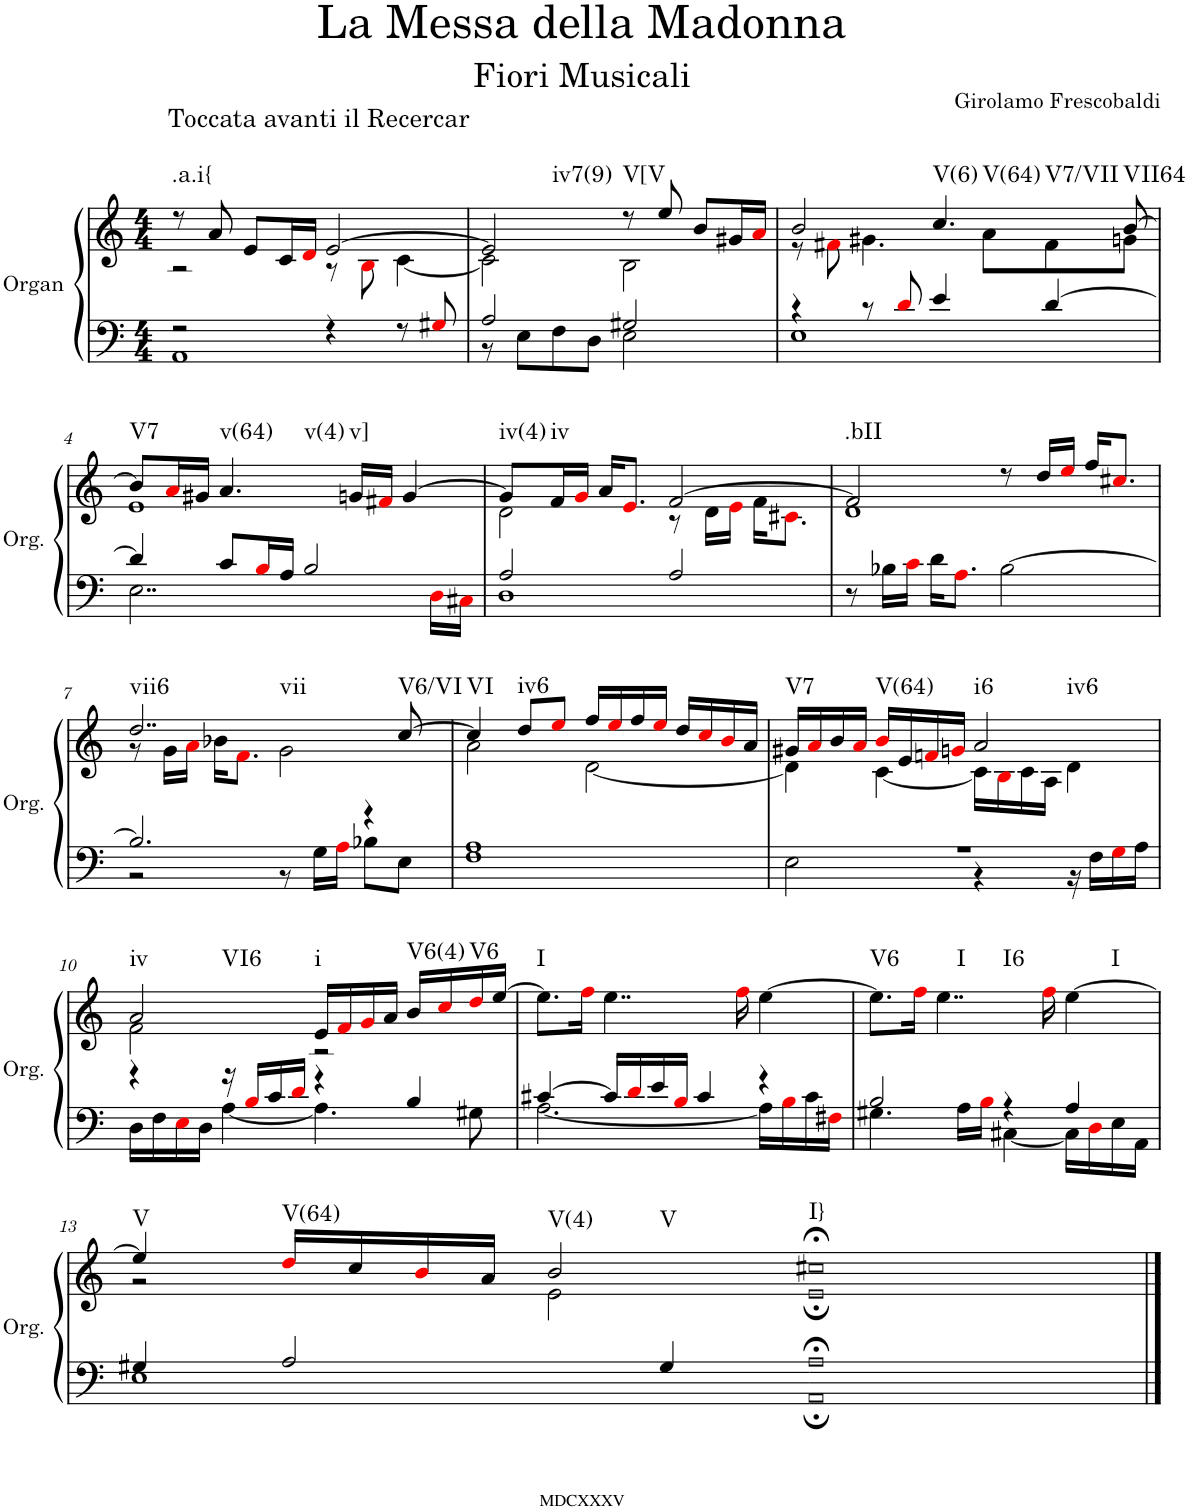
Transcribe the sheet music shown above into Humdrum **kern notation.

**kern	**kern	**harte	**kern
*part2	*part2	*part2	*part1
*staff3	*staff2	*	*staff1
*I"Organ	*	*	*I"Voice
*I'Org.	*	*	*I'Vo.
*clefF4	*clefG2	*	*clefGv2
*k[]	*k[]	*	*k[]
*M4/4	*M4/4	*	*M4/4
=1	=1	=1	=1
*^	*^	*	*
!	!	!LO:TX:a:t=Toccata avanti il Recercar	!	!LO:H:kt=.a.i{	!
2r	1AA	8r	2r	N	1r
.	.	8a/	.	.	.
.	.	8e/L	.	.	.
.	.	16c/L	.	.	.
.	.	16di/JJ	.	.	.
4r	.	[2e/	8r	.	.
.	.	.	8Bi\	.	.
8r	.	.	[4c\	.	.
8G#Xi/	.	.	.	.	.
=2	=2	=2	=2	=2	=2
!	!	!	!	!LO:H:kt=iv7(9)	!
2A/	8r	2e/]	2c\]	N	1r
.	8E\L	.	.	.	.
.	8F\	.	.	.	.
.	8D\J	.	.	.	.
!	!	!	!	!LO:H:kt=V[V	!
2G#X/	2E\	8r	2B\	N	.
.	.	8ee/	.	.	.
.	.	8b/L	.	.	.
.	.	16g#X/L	.	.	.
.	.	16ai/JJ	.	.	.
=3	=3	=3	=3	=3	=3
4r	1E	2b/	8r	.	1r
.	.	.	8f#Xi\	.	.
8r	.	.	4.g#X\	.	.
8di/	.	.	.	.	.
!	!	!	!	!LO:H:n=1:kt=V(6)	!
!	!	!	!	!LO:H:n=2:kt=V(64)	!
!	!	!	!	!LO:H:n=3:kt=V7/VII	!
4e/	.	4.cc/	.	N N N	.
.	.	.	8a\L	.	.
[4d/	.	.	8f#\	.	.
!	!	!	!	!LO:H:kt=VII64	!
.	.	[8b/	8gn\J	N	.
!!LO:LB:g=z
=4	=4	=4	=4	=4	=4
!	!	!	!	!LO:H:kt=V7	!
4d/]	2..E\	8b/L]	1e	N	1r
.	.	16ai/L	.	.	.
.	.	16g#X/JJ	.	.	.
!	!	!	!	!LO:H:n=1:kt=v(64)	!
!	!	!	!	!LO:H:n=2:kt=v(4)	!
8c/L	.	4.a/	.	N N	.
16Bi/L	.	.	.	.	.
16A/JJ	.	.	.	.	.
2B/	.	.	.	.	.
!	!	!	!	!LO:H:kt=v]	!
.	.	16gn/LL	.	N	.
.	.	16f#Xi/JJ	.	.	.
.	.	[4g/	.	.	.
.	16Di\LL	.	.	.	.
.	16C#Xi\JJ	.	.	.	.
=5	=5	=5	=5	=5	=5
!	!	!	!	!LO:H:kt=iv(4)	!
2A/	1D	8g/L]	2d\	N	1r
!	!	!	!	!LO:H:kt=iv	!
.	.	16f/L	.	N	.
.	.	16gi/JJ	.	.	.
.	.	16a/KL	.	.	.
.	.	8.ei/J	.	.	.
2A/	.	[2f/	8r	.	.
.	.	.	16d\LL	.	.
.	.	.	16ei\JJ	.	.
.	.	.	16f\KL	.	.
.	.	.	8.c#Xi\J	.	.
*v	*v	*	*	*	*
=6	=6	=6	=6	=6
!	!	!	!LO:H:kt=.bII	!
8r	2f/]	1d	N	1r
16B-X\LL	.	.	.	.
16ci\JJ	.	.	.	.
16d\KL	.	.	.	.
8.Ai\J	.	.	.	.
[2B-\	8r	.	.	.
.	16dd/LL	.	.	.
.	16eei/JJ	.	.	.
.	16ff/KL	.	.	.
.	8.cc#Xi/J	.	.	.
!!LO:LB:g=z
=7	=7	=7	=7	=7
*^	*	*	*	*
!	!	!	!	!LO:H:n=1:kt=vii6	!
!	!	!	!	!LO:H:n=2:kt=vii	!
2.B-/]	2r	2..dd/	8r	N N	1r
.	.	.	16g\LL	.	.
.	.	.	16ai\JJ	.	.
.	.	.	16b-X\KL	.	.
.	.	.	8.fi\J	.	.
.	8r	.	2g\	.	.
.	16G\LL	.	.	.	.
.	16Ai\JJ	.	.	.	.
4r	8B-X\L	.	.	.	.
!	!	!	!	!LO:H:kt=V6/VI	!
.	8E\J	[8cc/	.	N	.
=8	=8	=8	=8	=8	=8
!	!	!	!	!LO:H:kt=VI	!
1A	1F	4cc/]	2a\	N	1r
!	!	!	!	!LO:H:kt=iv6	!
.	.	8dd/L	.	N	.
.	.	8eei/J	.	.	.
.	.	16ff/LL	[2d\	.	.
.	.	16eei/	.	.	.
.	.	16ff/	.	.	.
.	.	16eei/JJ	.	.	.
.	.	16dd/LL	.	.	.
.	.	16cci/	.	.	.
.	.	16bi/	.	.	.
.	.	16a/JJ	.	.	.
=9	=9	=9	=9	=9	=9
!	!	!	!	!LO:H:kt=V7	!
1r	2E\	16g#X/LL	4d\]	N	1r
.	.	16ai/	.	.	.
.	.	16b/	.	.	.
.	.	16ai/JJ	.	.	.
!	!	!	!	!LO:H:kt=V(64)	!
.	.	16bi/LL	[4c\	N	.
.	.	16e/	.	.	.
.	.	16fni/	.	.	.
.	.	16gni/JJ	.	.	.
!	!	!	!	!LO:H:n=1:kt=i6	!
!	!	!	!	!LO:H:n=2:kt=iv6	!
.	4r	2a/	16c\LL]	N N	.
.	.	.	16Bi\	.	.
.	.	.	16c\	.	.
.	.	.	16A\JJ	.	.
.	16r	.	4d\	.	.
.	16F\LL	.	.	.	.
.	16Gi\	.	.	.	.
.	16A\JJ	.	.	.	.
!!LO:LB:g=z
=10	=10	=10	=10	=10	=10
!	!	!	!	!LO:H:n=1:kt=iv	!
!	!	!	!	!LO:H:n=2:kt=VI6	!
4r	16D\LL	2a/	2f\	N N	1r
.	16F\	.	.	.	.
.	16Ei\	.	.	.	.
.	16D\JJ	.	.	.	.
16r	[4A\	.	.	.	.
16Bi/LL	.	.	.	.	.
16c/	.	.	.	.	.
16di/JJ	.	.	.	.	.
!	!	!	!	!LO:H:kt=i	!
4r	4.A\]	16e/LL	2r	N	.
.	.	16fi/	.	.	.
.	.	16gi/	.	.	.
.	.	16a/JJ	.	.	.
!	!	!	!	!LO:H:kt=V6(4)	!
4B/	.	16b/LL	.	N	.
.	.	16cci/	.	.	.
!	!	!	!	!LO:H:kt=V6	!
.	8G#X\	16ddi/	.	N	.
.	.	[16ee/JJ	.	.	.
*	*	*v	*v	*	*
=11	=11	=11	=11	=11
!	!	!	!LO:H:kt=I	!
[4c#X/	[2.A\	8.ee\L]	N	1r
.	.	16ffi\Jk	.	.
16c#/LL]	.	4..ee\	.	.
16di/	.	.	.	.
16e/	.	.	.	.
16Bi/JJ	.	.	.	.
4c#/	.	.	.	.
.	.	16ffi\	.	.
4r	16A\LL]	[4ee\	.	.
.	16Bi\	.	.	.
.	16c#\	.	.	.
.	16F#Xi\JJ	.	.	.
=12	=12	=12	=12	=12
!	!	!	!LO:H:kt=V6	!
2B/	4.G#X\	8.ee\L]	N	1r
.	.	16ffi\Jk	.	.
!	!	!	!LO:H:n=1:kt=I	!
!	!	!	!LO:H:n=2:kt=I6	!
.	.	4..ee\	N N	.
.	16A\LL	.	.	.
.	16Bi\JJ	.	.	.
4r	[4C#X\	.	.	.
.	.	16ffi\	.	.
!	!	!	!LO:H:kt=I	!
4A/	16C#\LL]	[4ee\	N	.
.	16Di\	.	.	.
.	16E\	.	.	.
.	16AA\JJ	.	.	.
!!LO:LB:g=z
=13	=13	=13	=13	=13
*	*	*^	*	*
!	!	!	!	!LO:H:kt=V	!
4G#X/	1E	4ee/]	2r	N	1r
!	!	!	!	!LO:H:kt=V(64)	!
2A/	.	16ddi/LL	.	N	.
.	.	16cc/	.	.	.
.	.	16bi/	.	.	.
.	.	16a/JJ	.	.	.
!	!	!	!	!LO:H:n=1:kt=V(4)	!
!	!	!	!	!LO:H:n=2:kt=V	!
.	.	2b/	2e\	N N	.
4G#/	.	.	.	.	.
=14-	=14-	=14-	=14-	=14-	=14-
!	!	!	!	!LO:H:kt=I}	!
1A;<	1AA;	1cc#X;<	1e;	N	1r;<
*v	*v	*	*	*	*
*	*v	*v	*	*
==	==	==	==
*-	*-	*-	*-
